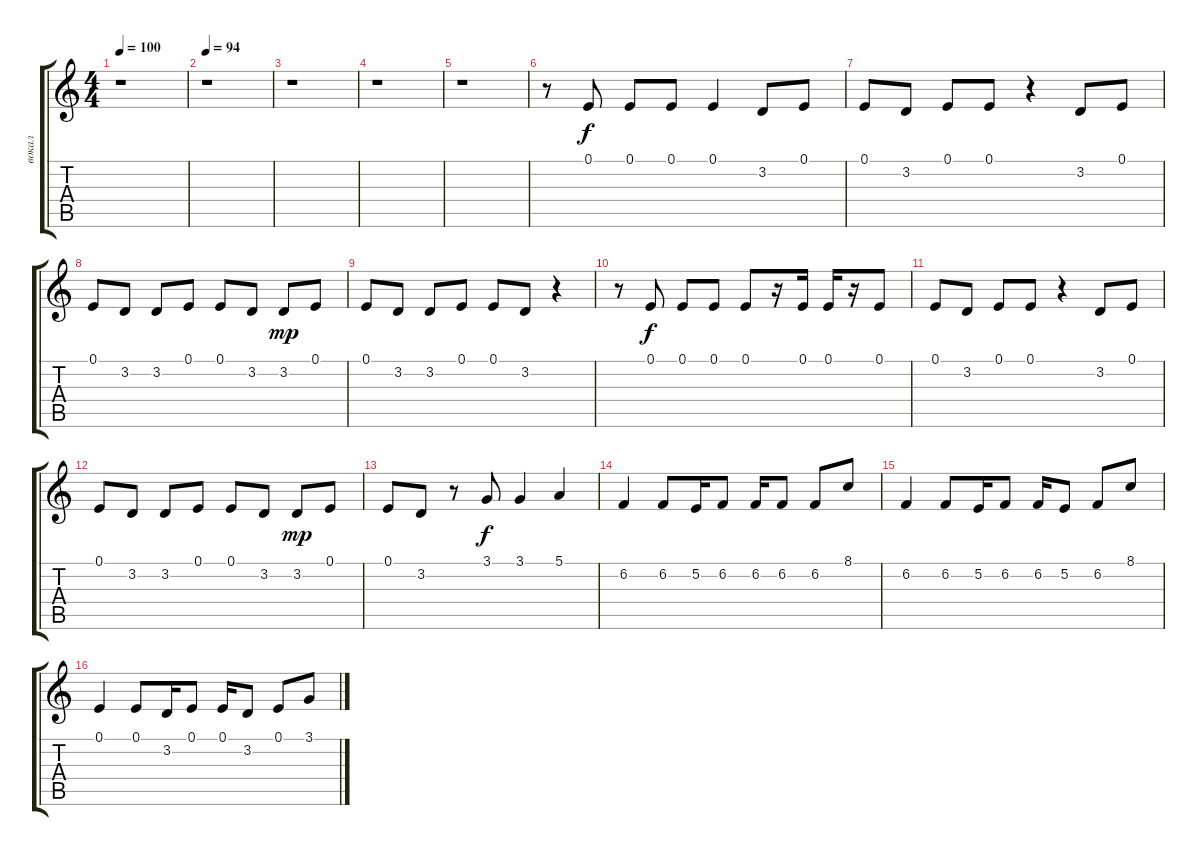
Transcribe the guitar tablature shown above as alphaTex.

\track ("вокал" "вокал") {instrument fx5brightness}
\staff {score tabs}
\tuning (E4 B3 G3 D3 A2 E2) {hide}
\ts (4 4)
\tempo 100
\clef g2
\ks c
r.1{dy f instrument fx5brightness} |
\tempo 94
r.1 |
r.1 |
r.1 |
r.1 |
r.8 0.1.8 0.1.8 0.1.8 0.1.4 3.2.8 0.1.8 |
0.1.8 3.2.8 0.1.8 0.1.8 r.4 3.2.8 0.1.8 |
0.1.8 3.2.8 3.2.8 0.1.8 0.1.8 3.2.8 3.2.8{dy mp} 0.1.8{balance 10} |
0.1.8{balance 13} 3.2.8{balance 15} 3.2.8{balance 6} 0.1.8{balance 3} 0.1.8{balance 1} 3.2.8{balance 0} r.4 |
r.8 0.1.8{dy f balance 8} 0.1.8 0.1.8 0.1.8 r.16 0.1.16 0.1.16 r.16 0.1.8 |
0.1.8 3.2.8 0.1.8 0.1.8 r.4 3.2.8 0.1.8 |
0.1.8 3.2.8 3.2.8 0.1.8 0.1.8 3.2.8 3.2.8{dy mp} 0.1.8{balance 10} |
0.1.8{balance 14} 3.2.8{balance 16} r.8 3.1.8{dy f} 3.1.4{balance 8} 5.1.4 |
6.2.4 6.2.8 5.2.16 6.2.8 6.2.16 6.2.8 6.2.8 8.1.8 |
6.2.4 6.2.8 5.2.16 6.2.8 6.2.16 5.2.8 6.2.8 8.1.8 |
0.1.4 0.1.8 3.2.16 0.1.8 0.1.16 3.2.8 0.1.8 3.1.8
